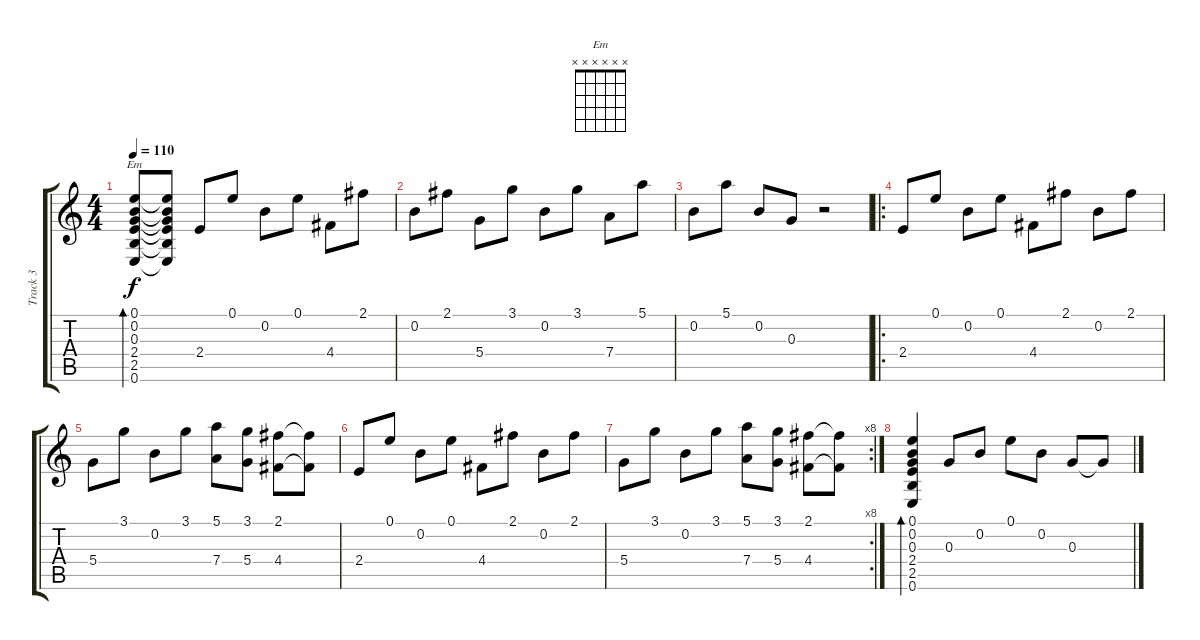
\track ("Track 3" "Track 3") {instrument acousticguitarsteel}
\staff {score tabs}
\tuning (E4 B3 G3 D3 A2 E2) {hide}
\chord ("Em" x x x x x x) {firstfret 0}
\ts (4 4)
\tempo 110
\clef g2
\ks c
(0.1 0.2 0.3 2.4 2.5 0.6).8{bd 240 ch "Em" dy f instrument acousticguitarsteel} (0.1{t} 0.2{t} 0.3{t} 2.4{t} 2.5{t} 0.6{t}).8 2.4.8 0.1.8 0.2.8 0.1.8 4.4.8 2.1.8 |
0.2.8 2.1.8 5.4.8 3.1.8 0.2.8 3.1.8 7.4.8 5.1.8 |
0.2.8 5.1.8 0.2.8 0.3.8 r.2 |
\ro
2.4.8 0.1.8 0.2.8 0.1.8 4.4.8 2.1.8 0.2.8 2.1.8 |
5.4.8 3.1.8 0.2.8 3.1.8 (5.1 7.4).8 (3.1 5.4).8 (2.1 4.4).8 (2.1{t} 4.4{t}).8 |
2.4.8 0.1.8 0.2.8 0.1.8 4.4.8 2.1.8 0.2.8 2.1.8 |
\rc 8
5.4.8 3.1.8 0.2.8 3.1.8 (5.1 7.4).8 (3.1 5.4).8 (2.1 4.4).8 (2.1{t} 4.4{t}).8 |
(0.1 0.2 0.3 2.4 2.5 0.6).4{bd 60} 0.3.8 0.2.8 0.1.8 0.2.8 0.3.8 0.3{t}.8
